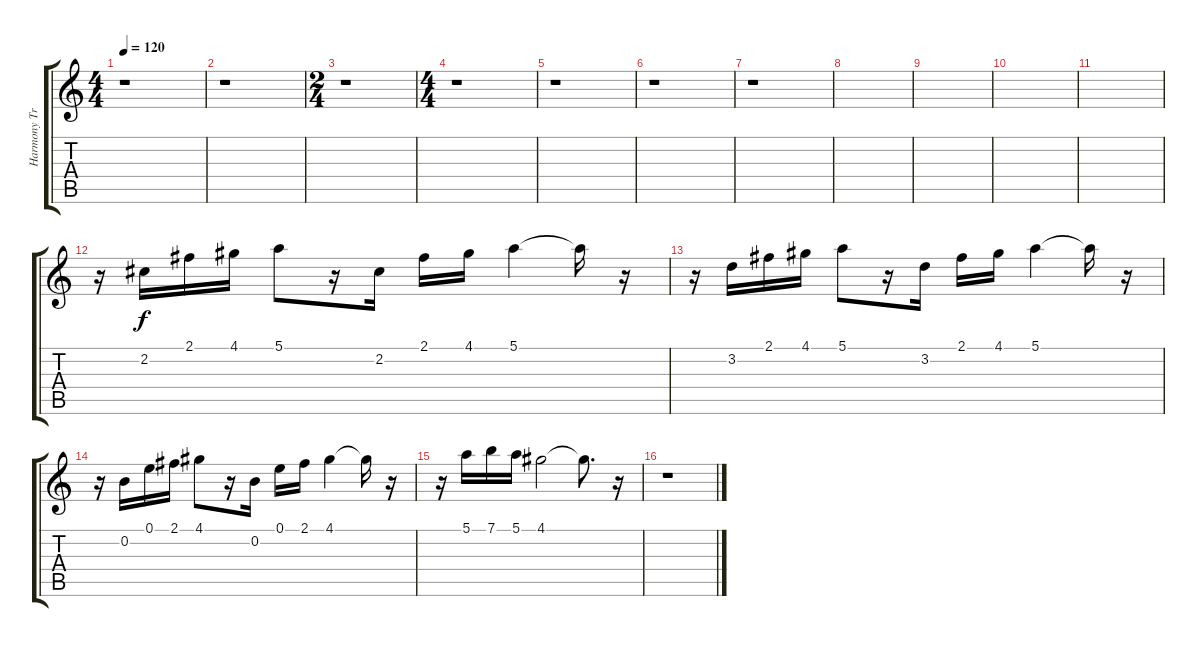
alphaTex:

\track ("Harmony Trumpet" "Harmony Tr") {instrument distortionguitar}
\staff {score tabs}
\tuning (E4 B3 G3 D3 A2 E2) {hide}
\ts (4 4)
\tempo 120
\clef g2
\ks c
r.1{dy f instrument distortionguitar} |
r.1 |
\ts (2 4)
r.1 |
\ts (4 4)
r.1 |
r.1 |
r.1 |
r.1 |
|
|
|
|
r.16 2.2.16 2.1.16 4.1.16 5.1.8 r.16 2.2.16 2.1.16 4.1.16 5.1.4 5.1{t}.16 r.16 |
r.16 3.2.16 2.1.16 4.1.16 5.1.8 r.16 3.2.16 2.1.16 4.1.16 5.1.4 5.1{t}.16 r.16 |
r.16 0.2.16 0.1.16 2.1.16 4.1.8 r.16 0.2.16 0.1.16 2.1.16 4.1.4 4.1{t}.16 r.16 |
r.16 5.1.16 7.1.16 5.1.16 4.1.2 4.1{t}.8{d} r.16 |
r.1
